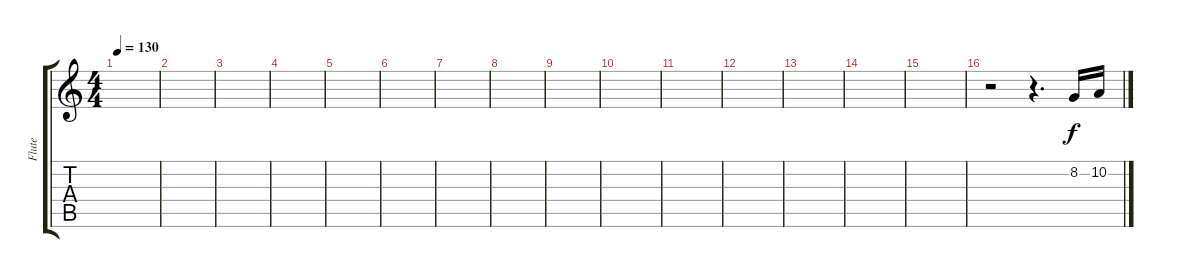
\track ("Flute" "Flute") {instrument flute}
\staff {score tabs}
\tuning (E4 B3 G3 D3 A2 E2) {hide}
\ts (4 4)
\tempo 130
\clef g2
\ks c
|
|
|
|
|
|
|
|
|
|
|
|
|
|
|
r.2 r.4{d} 8.2.16 10.2.16
